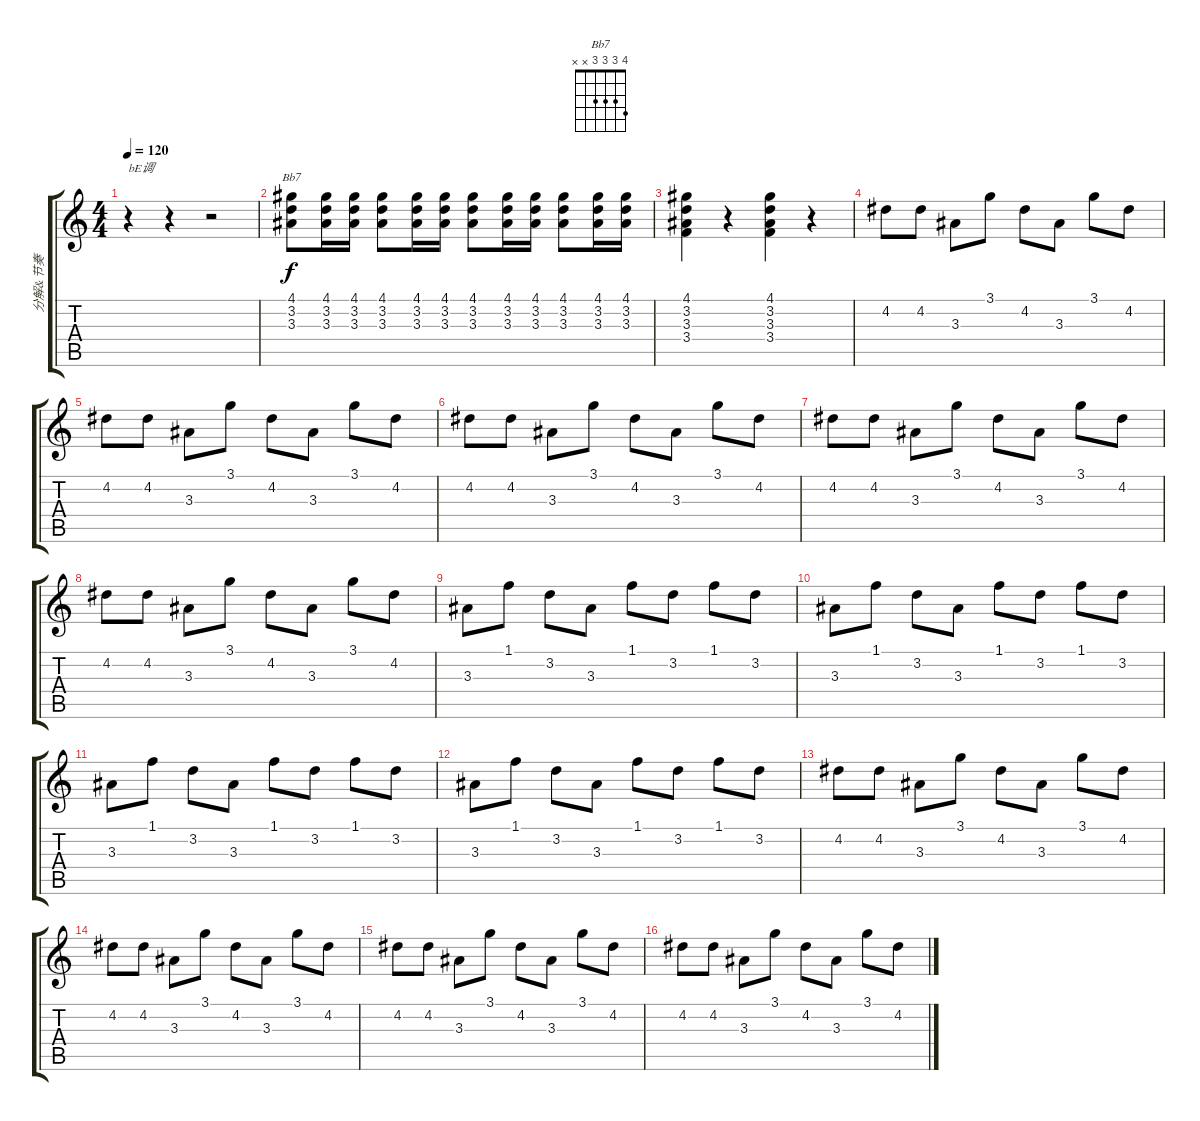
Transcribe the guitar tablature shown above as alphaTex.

\track ("分解&节奏" "分解&节奏") {instrument acousticguitarsteel}
\staff {score tabs}
\tuning (E4 B3 G3 D3 A2 E2) {hide}
\chord ("Bb7" 4 3 3 3 x x)
\ts (4 4)
\tempo 120
\clef g2
\ks c
r.4{txt "bE调" dy f instrument acousticguitarsteel} r.4 r.2 |
(4.1 3.2 3.3).8{ch "Bb7"} (4.1 3.2 3.3).16 (4.1 3.2 3.3).16 (4.1 3.2 3.3).8 (4.1 3.2 3.3).16 (4.1 3.2 3.3).16 (4.1 3.2 3.3).8 (4.1 3.2 3.3).16 (4.1 3.2 3.3).16 (4.1 3.2 3.3).8 (4.1 3.2 3.3).16 (4.1 3.2 3.3).16 |
(4.1 3.2 3.3 3.4).4 r.4 (4.1 3.2 3.3 3.4).4 r.4 |
4.2.8 4.2.8 3.3.8 3.1.8 4.2.8 3.3.8 3.1.8 4.2.8 |
4.2.8 4.2.8 3.3.8 3.1.8 4.2.8 3.3.8 3.1.8 4.2.8 |
4.2.8 4.2.8 3.3.8 3.1.8 4.2.8 3.3.8 3.1.8 4.2.8 |
4.2.8 4.2.8 3.3.8 3.1.8 4.2.8 3.3.8 3.1.8 4.2.8 |
4.2.8 4.2.8 3.3.8 3.1.8 4.2.8 3.3.8 3.1.8 4.2.8 |
3.3.8 1.1.8 3.2.8 3.3.8 1.1.8 3.2.8 1.1.8 3.2.8 |
3.3.8 1.1.8 3.2.8 3.3.8 1.1.8 3.2.8 1.1.8 3.2.8 |
3.3.8 1.1.8 3.2.8 3.3.8 1.1.8 3.2.8 1.1.8 3.2.8 |
3.3.8 1.1.8 3.2.8 3.3.8 1.1.8 3.2.8 1.1.8 3.2.8 |
4.2.8 4.2.8 3.3.8 3.1.8 4.2.8 3.3.8 3.1.8 4.2.8 |
4.2.8 4.2.8 3.3.8 3.1.8 4.2.8 3.3.8 3.1.8 4.2.8 |
4.2.8 4.2.8 3.3.8 3.1.8 4.2.8 3.3.8 3.1.8 4.2.8 |
4.2.8 4.2.8 3.3.8 3.1.8 4.2.8 3.3.8 3.1.8 4.2.8
